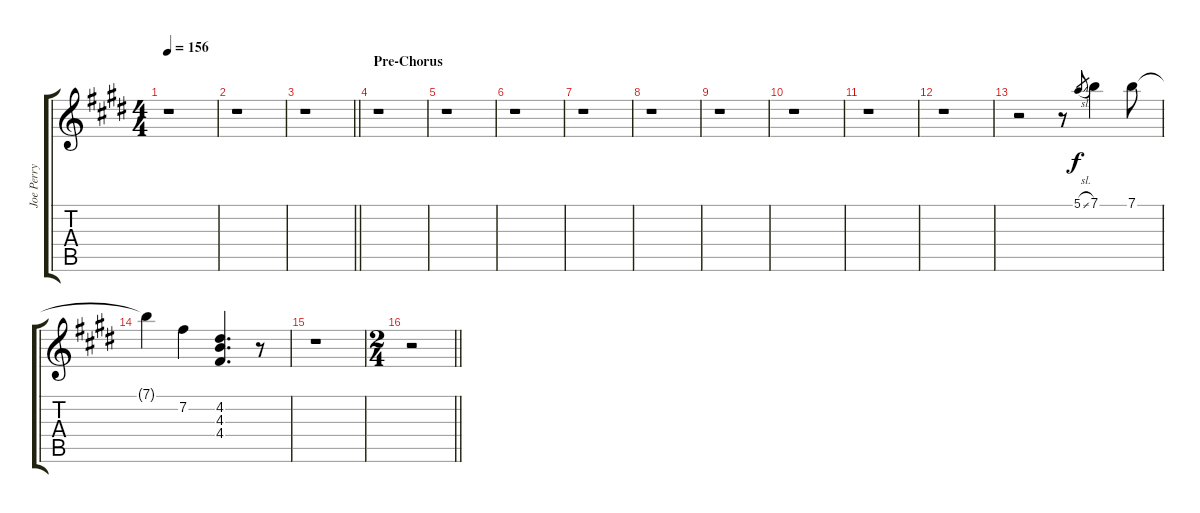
\track ("Joe Perry Dub w/ Slide" "Joe Perry ") {instrument distortionguitar}
\staff {score tabs}
\tuning (E4 B3 G3 D3 A2 E2) {hide}
\ts (4 4)
\tempo 156
\clef g2
\ks c#minor
r.1{dy f} |
\ks e
r.1 |
\barLineRight lightlight
\ks c#minor
r.1 |
\section ("" "Pre-Chorus")
r.1 |
r.1 |
r.1 |
\ks e
r.1 |
\ks c#minor
r.1 |
r.1 |
r.1 |
\ks e
r.1 |
\ks c#minor
r.1 |
\ks e
r.2 r.8 5.1{sl}.8{gr} 7.1.4 7.1.8 |
\ks c#minor
7.1{t}.4 7.2.4 (4.2 4.3 4.4).4{d} r.8 |
r.1 |
\ts (2 4)
\barLineRight lightlight
r.2
